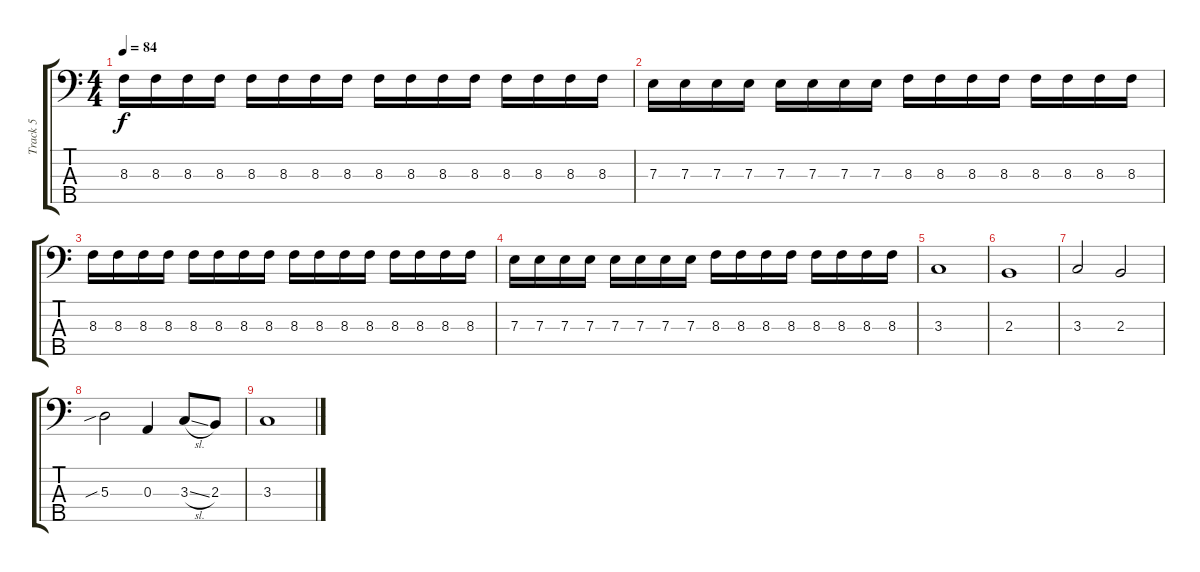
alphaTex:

\track ("Track 5" "Track 5") {instrument electricbassfinger}
\staff {score tabs}
\tuning (G2 D2 A1 E1 B0) {hide}
\ts (4 4)
\tempo 84
\clef f4
\ks c
8.3.16{dy f} 8.3.16 8.3.16 8.3.16 8.3.16 8.3.16 8.3.16 8.3.16 8.3.16 8.3.16 8.3.16 8.3.16 8.3.16 8.3.16 8.3.16 8.3.16 |
7.3.16 7.3.16 7.3.16 7.3.16 7.3.16 7.3.16 7.3.16 7.3.16 8.3.16 8.3.16 8.3.16 8.3.16 8.3.16 8.3.16 8.3.16 8.3.16 |
8.3.16 8.3.16 8.3.16 8.3.16 8.3.16 8.3.16 8.3.16 8.3.16 8.3.16 8.3.16 8.3.16 8.3.16 8.3.16 8.3.16 8.3.16 8.3.16 |
7.3.16 7.3.16 7.3.16 7.3.16 7.3.16 7.3.16 7.3.16 7.3.16 8.3.16 8.3.16 8.3.16 8.3.16 8.3.16 8.3.16 8.3.16 8.3.16 |
3.3.1 |
2.3.1 |
3.3.2 2.3.2 |
5.3{sib}.2 0.3.4 3.3{sl}.8 2.3.8 |
3.3.1
